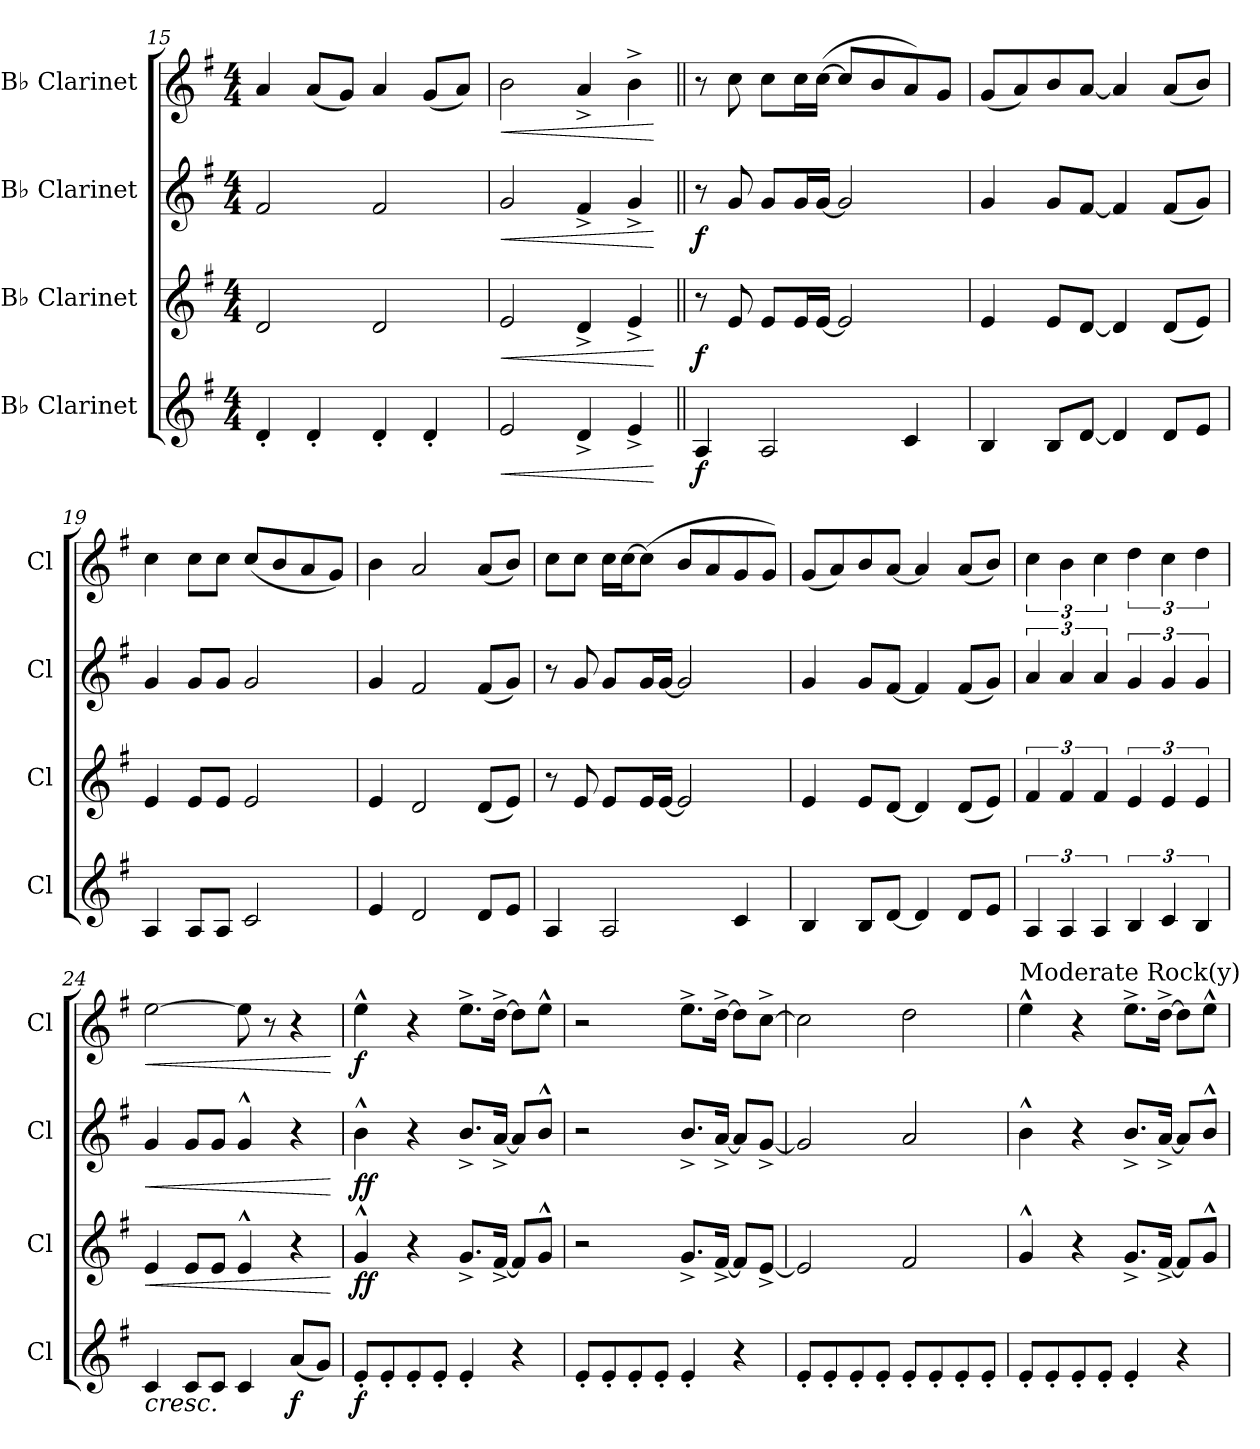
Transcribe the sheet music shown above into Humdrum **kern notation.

**kern	**dynam	**kern	**dynam	**kern	**dynam	**kern	**dynam
*part4	*part4	*part3	*part3	*part2	*part2	*part1	*part1
*staff4	*staff4	*staff3	*staff3	*staff2	*staff2	*staff1	*staff1
*I"B♭ Clarinet	*	*I"B♭ Clarinet	*	*I"B♭ Clarinet	*	*I"B♭ Clarinet	*
*I'Cl	*	*I'Cl	*	*I'Cl	*	*I'Cl	*
*clefG2	*	*clefG2	*	*clefG2	*	*clefG2	*
*ITrd1c2	*	*ITrd1c2	*	*ITrd1c2	*	*ITrd1c2	*
*k[b-]	*	*k[b-]	*	*k[b-]	*	*k[b-]	*
*M4/4	*	*M4/4	*	*M4/4	*	*M4/4	*
=15	=15	=15	=15	=15	=15	=15	=15
4c'/	.	2c/	.	2e/	.	4g/	.
4c'/	.	.	.	.	.	(<8g/L	.
.	.	.	.	.	.	8f/J)	.
4c'/	.	2c/	.	2e/	.	4g/	.
4c'/	.	.	.	.	.	(<8f/L	.
.	.	.	.	.	.	8g/J)	.
=16	=16	=16	=16	=16	=16	=16	=16
!	!LO:HP:b	!	!LO:HP:b	!	!LO:HP:b	!	!LO:HP:b
2d/	<	2d/	<	2f/	<	2a\	<
4c^/	.	4c^/	.	4e^/	.	4g^/	.
4d^/	.	4d^/	.	4f^/	.	4a^\	.
.	[	.	[	.	[	.	[
!!LO:PB:g=z
=17||	=17||	=17||	=17||	=17||	=17||	=17||	=17||
!	!LO:DY:b	!	!LO:DY:b	!	!LO:DY:b	!	!
4G/	f	8r	f	8r	f	8r	.
.	.	8d/	.	8f/	.	8b-\	.
2G/	.	8d/L	.	8f/L	.	8b-\L	.
.	.	16d/L	.	16f/L	.	16b-\L	.
.	.	[16d/JJ	.	[16f/JJ	.	(>[16b-\JJ	.
.	.	2d/]	.	2f/]	.	8b-/L]	.
.	.	.	.	.	.	8a/	.
4B-/	.	.	.	.	.	8g/)	.
.	.	.	.	.	.	8f/J	.
=18	=18	=18	=18	=18	=18	=18	=18
4A/	.	4d/	.	4f/	.	(<8f/L	.
.	.	.	.	.	.	8g/)	.
8A/L	.	8d/L	.	8f/L	.	8a/	.
[8c/J	.	[8c/J	.	[8e/J	.	[8g/J	.
4c/]	.	4c/]	.	4e/]	.	4g/]	.
8c/L	.	(<8c/L	.	(<8e/L	.	(<8g/L	.
8d/J	.	8d/J)	.	8f/J)	.	8a/J)	.
=19	=19	=19	=19	=19	=19	=19	=19
4G/	.	4d/	.	4f/	.	4b-\	.
8G/L	.	8d/L	.	8f/L	.	8b-\L	.
8G/J	.	8d/J	.	8f/J	.	8b-\J	.
2B-/	.	2d/	.	2f/	.	(<8b-/L	.
.	.	.	.	.	.	8a/	.
.	.	.	.	.	.	8g/	.
.	.	.	.	.	.	8f/J)	.
=20	=20	=20	=20	=20	=20	=20	=20
4d/	.	4d/	.	4f/	.	4a\	.
2c/	.	2c/	.	2e/	.	2g/	.
8c/L	.	(<8c/L	.	(<8e/L	.	(<8g/L	.
8d/J	.	8d/J)	.	8f/J)	.	8a/J)	.
=21	=21	=21	=21	=21	=21	=21	=21
4G/	.	8r	.	8r	.	8b-\L	.
.	.	8d/	.	8f/	.	8b-\J	.
2G/	.	8d/L	.	8f/L	.	16b-\LL	.
.	.	.	.	.	.	[16b-\J	.
.	.	16d/L	.	16f/L	.	(>8b-\J]	.
.	.	[16d/JJ	.	[16f/JJ	.	.	.
.	.	2d/]	.	2f/]	.	8a/L	.
.	.	.	.	.	.	8g/	.
4B-/	.	.	.	.	.	8f/	.
.	.	.	.	.	.	8f/J)	.
=22	=22	=22	=22	=22	=22	=22	=22
4A/	.	4d/	.	4f/	.	(<8f/L	.
.	.	.	.	.	.	8g/)	.
8A/L	.	8d/L	.	8f/L	.	8a/	.
[8c/J	.	[8c/J	.	[8e/J	.	[8g/J	.
4c/]	.	4c/]	.	4e/]	.	4g/]	.
8c/L	.	(<8c/L	.	(<8e/L	.	(<8g/L	.
8d/J	.	8d/J)	.	8f/J)	.	8a/J)	.
!!LO:LB:g=z
=23	=23	=23	=23	=23	=23	=23	=23
6G/	.	6e/	.	6g/	.	6b-\	.
6G/	.	6e/	.	6g/	.	6a\	.
6G/	.	6e/	.	6g/	.	6b-\	.
6A/	.	6d/	.	6f/	.	6cc\	.
6B-/	.	6d/	.	6f/	.	6b-\	.
6A/	.	6d/	.	6f/	.	6cc\	.
=24	=24	=24	=24	=24	=24	=24	=24
!	!LO:HP:b	!	!LO:HP:b	!	!LO:HP:b	!	!LO:HP:b
4B-/	<	4d/	<	4f/	<	[2dd\	<
8B-/L	.	8d/L	.	8f/L	.	.	.
8B-/J	.	8d/J	.	8f/J	.	.	.
4B-/	.	4d^^/	.	4f^^/	.	8dd\]	.
.	.	.	.	.	.	8r	.
!	!LO:DY:b	!	!	!	!	!	!
(<8g/L	f	4r	.	4r	.	4r	.
8f/J)	.	.	.	.	.	.	.
.	[	.	[	.	[	.	[
=25	=25	=25	=25	=25	=25	=25	=25
!	!LO:DY:b	!	!LO:DY:b	!	!	!	!
!	!	!	!LO:DY:n=1:b	!	!LO:DY:b	!	!
!	!	!	!	!	!LO:DY:n=1:b	!	!LO:DY:b
8d'/L	f	4f^^/	f f	4a^^\	f f	4dd^^\	f
8d'/	.	.	.	.	.	.	.
8d'/	.	4r	.	4r	.	4r	.
8d'/J	.	.	.	.	.	.	.
4d'/	.	8.f^/L	.	8.a^/L	.	8.dd^\L	.
.	.	[16e^/Jk	.	[16g^/Jk	.	[16cc^\Jk	.
4r	.	8e/L]	.	8g/L]	.	8cc\L]	.
.	.	8f^^/J	.	8a^^/J	.	8dd^^\J	.
=26	=26	=26	=26	=26	=26	=26	=26
8d'/L	.	2r	.	2r	.	2r	.
8d'/	.	.	.	.	.	.	.
8d'/	.	.	.	.	.	.	.
8d'/J	.	.	.	.	.	.	.
4d'/	.	8.f^/L	.	8.a^/L	.	8.dd^\L	.
.	.	[16e^/Jk	.	[16g^/Jk	.	[16cc^\Jk	.
4r	.	8e/L]	.	8g/L]	.	8cc\L]	.
.	.	[8d^/J	.	[8f^/J	.	[8b-^\J	.
=27	=27	=27	=27	=27	=27	=27	=27
8d'/L	.	2d/]	.	2f/]	.	2b-\]	.
8d'/	.	.	.	.	.	.	.
8d'/	.	.	.	.	.	.	.
8d'/J	.	.	.	.	.	.	.
8d'/L	.	2e/	.	2g/	.	2cc\	.
8d'/	.	.	.	.	.	.	.
8d'/	.	.	.	.	.	.	.
8d'/J	.	.	.	.	.	.	.
!!LO:LB:g=z
=28	=28	=28	=28	=28	=28	=28	=28
!	!	!	!	!	!	!LO:TX:a:t=Moderate Rock(y)	!
8d'/L	.	4f^^/	.	4a^^\	.	4dd^^\	.
8d'/	.	.	.	.	.	.	.
8d'/	.	4r	.	4r	.	4r	.
8d'/J	.	.	.	.	.	.	.
4d'/	.	8.f^/L	.	8.a^/L	.	8.dd^\L	.
.	.	[16e^/Jk	.	[16g^/Jk	.	[16cc^\Jk	.
4r	.	8e/L]	.	8g/L]	.	8cc\L]	.
.	.	8f^^/J	.	8a^^/J	.	8dd^^\J	.
=	=	=	=	=	=	=	=
*-	*-	*-	*-	*-	*-	*-	*-
